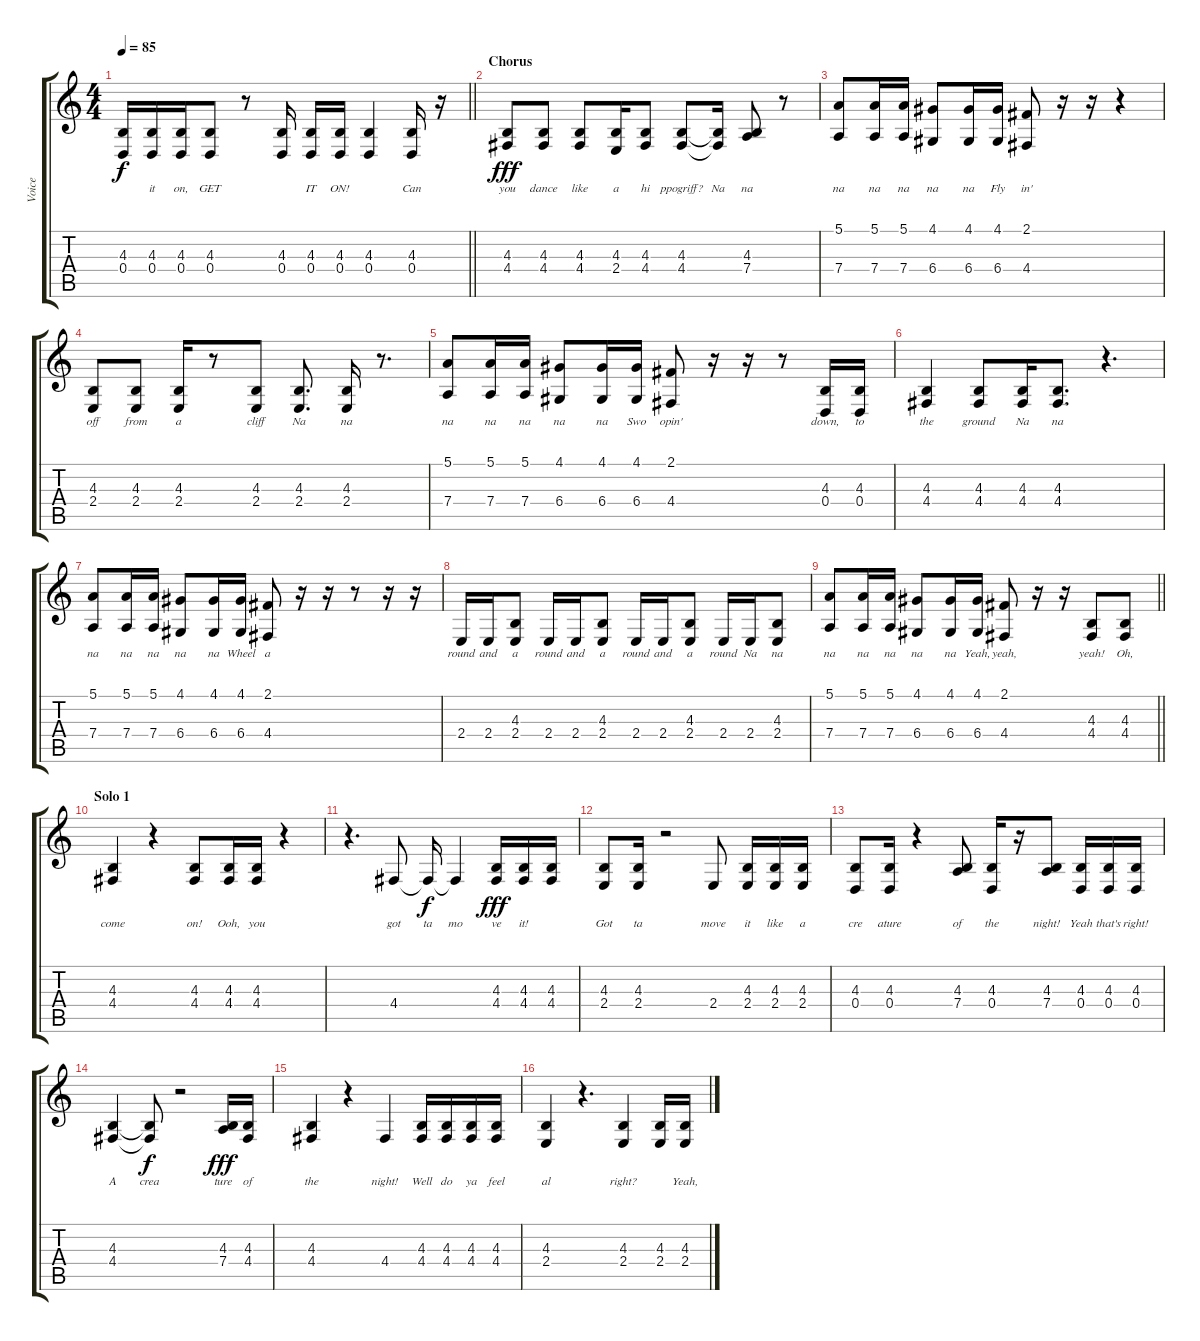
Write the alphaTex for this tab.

\track ("Voice" "Voice") {instrument tenorsax}
\staff {score tabs}
\tuning (E4 B3 G3 D3 A2 E2) {hide}
\ts (4 4)
\tempo 85
\clef g2
\barLineRight lightlight
\ks c
(4.3 0.4).16{lyrics (0 "") lyrics (1 "") lyrics (2 "") lyrics (3 "") lyrics (4 "") dy f} (4.3 0.4).16{lyrics (0 "it") lyrics (1 "") lyrics (2 "") lyrics (3 "") lyrics (4 "")} (4.3 0.4).16{lyrics (0 "on,") lyrics (1 "") lyrics (2 "") lyrics (3 "") lyrics (4 "")} (4.3 0.4).8{lyrics (0 "GET") lyrics (1 "") lyrics (2 "") lyrics (3 "") lyrics (4 "")} r.8 (4.3 0.4).16{lyrics (0 "") lyrics (1 "") lyrics (2 "") lyrics (3 "") lyrics (4 "")} (4.3 0.4).16{lyrics (0 "IT") lyrics (1 "") lyrics (2 "") lyrics (3 "") lyrics (4 "")} (4.3 0.4).16{lyrics (0 "ON!") lyrics (1 "") lyrics (2 "") lyrics (3 "") lyrics (4 "")} (4.3 0.4).4{lyrics (0 "") lyrics (1 "") lyrics (2 "") lyrics (3 "") lyrics (4 "")} (4.3 0.4).16{lyrics (0 "Can") lyrics (1 "") lyrics (2 "") lyrics (3 "") lyrics (4 "")} r.16 |
\section ("" "Chorus")
(4.3 4.4).8{lyrics (0 "you") lyrics (1 "") lyrics (2 "") lyrics (3 "") lyrics (4 "") dy fff} (4.3 4.4).8{lyrics (0 "dance") lyrics (1 "") lyrics (2 "") lyrics (3 "") lyrics (4 "")} (4.3 4.4).8{lyrics (0 "like") lyrics (1 "") lyrics (2 "") lyrics (3 "") lyrics (4 "")} (4.3 2.4).16{lyrics (0 "a") lyrics (1 "") lyrics (2 "") lyrics (3 "") lyrics (4 "")} (4.3 4.4).8{lyrics (0 "hi") lyrics (1 "") lyrics (2 "") lyrics (3 "") lyrics (4 "")} (4.3 4.4).8{lyrics (0 "ppogriff?") lyrics (1 "") lyrics (2 "") lyrics (3 "") lyrics (4 "")} (4.3{t} 4.4{t}).16{lyrics (0 "Na") lyrics (1 "") lyrics (2 "") lyrics (3 "") lyrics (4 "")} (4.3 7.4).8{lyrics (0 "na") lyrics (1 "") lyrics (2 "") lyrics (3 "") lyrics (4 "")} r.8 |
(5.1 7.4).8{lyrics (0 "na") lyrics (1 "") lyrics (2 "") lyrics (3 "") lyrics (4 "")} (5.1 7.4).16{lyrics (0 "na") lyrics (1 "") lyrics (2 "") lyrics (3 "") lyrics (4 "")} (5.1 7.4).16{lyrics (0 "na") lyrics (1 "") lyrics (2 "") lyrics (3 "") lyrics (4 "")} (4.1 6.4).8{lyrics (0 "na") lyrics (1 "") lyrics (2 "") lyrics (3 "") lyrics (4 "")} (4.1 6.4).16{lyrics (0 "na") lyrics (1 "") lyrics (2 "") lyrics (3 "") lyrics (4 "")} (4.1 6.4).16{lyrics (0 "Fly") lyrics (1 "") lyrics (2 "") lyrics (3 "") lyrics (4 "")} (2.1 4.4).8{lyrics (0 "in'") lyrics (1 "") lyrics (2 "") lyrics (3 "") lyrics (4 "")} r.16 r.16 r.4 |
(4.3 2.4).8{lyrics (0 "off") lyrics (1 "") lyrics (2 "") lyrics (3 "") lyrics (4 "")} (4.3 2.4).8{lyrics (0 "from") lyrics (1 "") lyrics (2 "") lyrics (3 "") lyrics (4 "")} (4.3 2.4).16{lyrics (0 "a") lyrics (1 "") lyrics (2 "") lyrics (3 "") lyrics (4 "")} r.8 (4.3 2.4).8{lyrics (0 "cliff") lyrics (1 "") lyrics (2 "") lyrics (3 "") lyrics (4 "")} (4.3 2.4).8{d lyrics (0 "Na") lyrics (1 "") lyrics (2 "") lyrics (3 "") lyrics (4 "")} (4.3 2.4).16{lyrics (0 "na") lyrics (1 "") lyrics (2 "") lyrics (3 "") lyrics (4 "")} r.8{d} |
(5.1 7.4).8{lyrics (0 "na") lyrics (1 "") lyrics (2 "") lyrics (3 "") lyrics (4 "")} (5.1 7.4).16{lyrics (0 "na") lyrics (1 "") lyrics (2 "") lyrics (3 "") lyrics (4 "")} (5.1 7.4).16{lyrics (0 "na") lyrics (1 "") lyrics (2 "") lyrics (3 "") lyrics (4 "")} (4.1 6.4).8{lyrics (0 "na") lyrics (1 "") lyrics (2 "") lyrics (3 "") lyrics (4 "")} (4.1 6.4).16{lyrics (0 "na") lyrics (1 "") lyrics (2 "") lyrics (3 "") lyrics (4 "")} (4.1 6.4).16{lyrics (0 "Swo") lyrics (1 "") lyrics (2 "") lyrics (3 "") lyrics (4 "")} (2.1 4.4).8{lyrics (0 "opin'") lyrics (1 "") lyrics (2 "") lyrics (3 "") lyrics (4 "")} r.16 r.16 r.8 (4.3 0.4).16{lyrics (0 "down,") lyrics (1 "") lyrics (2 "") lyrics (3 "") lyrics (4 "")} (4.3 0.4).16{lyrics (0 "to") lyrics (1 "") lyrics (2 "") lyrics (3 "") lyrics (4 "")} |
(4.3 4.4).4{lyrics (0 "the") lyrics (1 "") lyrics (2 "") lyrics (3 "") lyrics (4 "")} (4.3 4.4).8{lyrics (0 "ground") lyrics (1 "") lyrics (2 "") lyrics (3 "") lyrics (4 "")} (4.3 4.4).16{lyrics (0 "Na") lyrics (1 "") lyrics (2 "") lyrics (3 "") lyrics (4 "")} (4.3 4.4).8{d lyrics (0 "na") lyrics (1 "") lyrics (2 "") lyrics (3 "") lyrics (4 "")} r.4{d} |
(5.1 7.4).8{lyrics (0 "na") lyrics (1 "") lyrics (2 "") lyrics (3 "") lyrics (4 "")} (5.1 7.4).16{lyrics (0 "na") lyrics (1 "") lyrics (2 "") lyrics (3 "") lyrics (4 "")} (5.1 7.4).16{lyrics (0 "na") lyrics (1 "") lyrics (2 "") lyrics (3 "") lyrics (4 "")} (4.1 6.4).8{lyrics (0 "na") lyrics (1 "") lyrics (2 "") lyrics (3 "") lyrics (4 "")} (4.1 6.4).16{lyrics (0 "na") lyrics (1 "") lyrics (2 "") lyrics (3 "") lyrics (4 "")} (4.1 6.4).16{lyrics (0 "Wheel") lyrics (1 "") lyrics (2 "") lyrics (3 "") lyrics (4 "")} (2.1 4.4).8{lyrics (0 "a") lyrics (1 "") lyrics (2 "") lyrics (3 "") lyrics (4 "")} r.16 r.16 r.8 r.16 r.16 |
2.4.16{lyrics (0 "round") lyrics (1 "") lyrics (2 "") lyrics (3 "") lyrics (4 "")} 2.4.16{lyrics (0 "and") lyrics (1 "") lyrics (2 "") lyrics (3 "") lyrics (4 "")} (4.3 2.4).8{lyrics (0 "a") lyrics (1 "") lyrics (2 "") lyrics (3 "") lyrics (4 "")} 2.4.16{lyrics (0 "round") lyrics (1 "") lyrics (2 "") lyrics (3 "") lyrics (4 "")} 2.4.16{lyrics (0 "and") lyrics (1 "") lyrics (2 "") lyrics (3 "") lyrics (4 "")} (4.3 2.4).8{lyrics (0 "a") lyrics (1 "") lyrics (2 "") lyrics (3 "") lyrics (4 "")} 2.4.16{lyrics (0 "round") lyrics (1 "") lyrics (2 "") lyrics (3 "") lyrics (4 "")} 2.4.16{lyrics (0 "and") lyrics (1 "") lyrics (2 "") lyrics (3 "") lyrics (4 "")} (4.3 2.4).8{lyrics (0 "a") lyrics (1 "") lyrics (2 "") lyrics (3 "") lyrics (4 "")} 2.4.16{lyrics (0 "round") lyrics (1 "") lyrics (2 "") lyrics (3 "") lyrics (4 "")} 2.4.16{lyrics (0 "Na") lyrics (1 "") lyrics (2 "") lyrics (3 "") lyrics (4 "")} (4.3 2.4).8{lyrics (0 "na") lyrics (1 "") lyrics (2 "") lyrics (3 "") lyrics (4 "")} |
\barLineRight lightlight
(5.1 7.4).8{lyrics (0 "na") lyrics (1 "") lyrics (2 "") lyrics (3 "") lyrics (4 "")} (5.1 7.4).16{lyrics (0 "na") lyrics (1 "") lyrics (2 "") lyrics (3 "") lyrics (4 "")} (5.1 7.4).16{lyrics (0 "na") lyrics (1 "") lyrics (2 "") lyrics (3 "") lyrics (4 "")} (4.1 6.4).8{lyrics (0 "na") lyrics (1 "") lyrics (2 "") lyrics (3 "") lyrics (4 "")} (4.1 6.4).16{lyrics (0 "na") lyrics (1 "") lyrics (2 "") lyrics (3 "") lyrics (4 "")} (4.1 6.4).16{lyrics (0 "Yeah,") lyrics (1 "") lyrics (2 "") lyrics (3 "") lyrics (4 "")} (2.1 4.4).8{lyrics (0 "yeah,") lyrics (1 "") lyrics (2 "") lyrics (3 "") lyrics (4 "")} r.16 r.16 (4.3 4.4).8{lyrics (0 "yeah!") lyrics (1 "") lyrics (2 "") lyrics (3 "") lyrics (4 "")} (4.3 4.4).8{lyrics (0 "Oh,") lyrics (1 "") lyrics (2 "") lyrics (3 "") lyrics (4 "")} |
\section ("" "Solo 1")
(4.3 4.4).4{lyrics (0 "come") lyrics (1 "") lyrics (2 "") lyrics (3 "") lyrics (4 "")} r.4 (4.3 4.4).8{lyrics (0 "on!") lyrics (1 "") lyrics (2 "") lyrics (3 "") lyrics (4 "")} (4.3 4.4).16{lyrics (0 "Ooh,") lyrics (1 "") lyrics (2 "") lyrics (3 "") lyrics (4 "")} (4.3 4.4).16{lyrics (0 "you") lyrics (1 "") lyrics (2 "") lyrics (3 "") lyrics (4 "")} r.4 |
r.4{d} 4.4.8{lyrics (0 "got") lyrics (1 "") lyrics (2 "") lyrics (3 "") lyrics (4 "")} 4.4{t}.16{lyrics (0 "ta") lyrics (1 "") lyrics (2 "") lyrics (3 "") lyrics (4 "") dy f} 4.4{t}.4{lyrics (0 "mo") lyrics (1 "") lyrics (2 "") lyrics (3 "") lyrics (4 "")} (4.3 4.4).16{lyrics (0 "ve") lyrics (1 "") lyrics (2 "") lyrics (3 "") lyrics (4 "") dy fff} (4.3 4.4).16{lyrics (0 "it!") lyrics (1 "") lyrics (2 "") lyrics (3 "") lyrics (4 "")} (4.3 4.4).16{lyrics (0 "") lyrics (1 "") lyrics (2 "") lyrics (3 "") lyrics (4 "")} |
(4.3 2.4).8{lyrics (0 "Got") lyrics (1 "") lyrics (2 "") lyrics (3 "") lyrics (4 "")} (4.3 2.4).16{lyrics (0 "ta") lyrics (1 "") lyrics (2 "") lyrics (3 "") lyrics (4 "")} r.2 2.4.8{lyrics (0 "move") lyrics (1 "") lyrics (2 "") lyrics (3 "") lyrics (4 "")} (4.3 2.4).16{lyrics (0 "it") lyrics (1 "") lyrics (2 "") lyrics (3 "") lyrics (4 "")} (4.3 2.4).16{lyrics (0 "like") lyrics (1 "") lyrics (2 "") lyrics (3 "") lyrics (4 "")} (4.3 2.4).16{lyrics (0 "a") lyrics (1 "") lyrics (2 "") lyrics (3 "") lyrics (4 "")} |
(4.3 0.4).8{lyrics (0 "cre") lyrics (1 "") lyrics (2 "") lyrics (3 "") lyrics (4 "")} (4.3 0.4).16{lyrics (0 "ature") lyrics (1 "") lyrics (2 "") lyrics (3 "") lyrics (4 "")} r.4 (4.3 7.4).8{lyrics (0 "of") lyrics (1 "") lyrics (2 "") lyrics (3 "") lyrics (4 "")} (4.3 0.4).16{lyrics (0 "the") lyrics (1 "") lyrics (2 "") lyrics (3 "") lyrics (4 "")} r.16 (4.3 7.4).8{lyrics (0 "night!") lyrics (1 "") lyrics (2 "") lyrics (3 "") lyrics (4 "")} (4.3 0.4).16{lyrics (0 "Yeah") lyrics (1 "") lyrics (2 "") lyrics (3 "") lyrics (4 "")} (4.3 0.4).16{lyrics (0 "that's") lyrics (1 "") lyrics (2 "") lyrics (3 "") lyrics (4 "")} (4.3 0.4).16{lyrics (0 "right!") lyrics (1 "") lyrics (2 "") lyrics (3 "") lyrics (4 "")} |
(4.3 4.4).4{lyrics (0 "A") lyrics (1 "") lyrics (2 "") lyrics (3 "") lyrics (4 "")} (4.3{t} 4.4{t}).8{lyrics (0 "crea") lyrics (1 "") lyrics (2 "") lyrics (3 "") lyrics (4 "") dy f} r.2 (4.3 7.4).16{lyrics (0 "ture") lyrics (1 "") lyrics (2 "") lyrics (3 "") lyrics (4 "") dy fff} (4.3 4.4).16{lyrics (0 "of") lyrics (1 "") lyrics (2 "") lyrics (3 "") lyrics (4 "")} |
(4.3 4.4).4{lyrics (0 "the") lyrics (1 "") lyrics (2 "") lyrics (3 "") lyrics (4 "")} r.4 4.4.4{lyrics (0 "night!") lyrics (1 "") lyrics (2 "") lyrics (3 "") lyrics (4 "")} (4.3 4.4).16{lyrics (0 "Well") lyrics (1 "") lyrics (2 "") lyrics (3 "") lyrics (4 "")} (4.3 4.4).16{lyrics (0 "do") lyrics (1 "") lyrics (2 "") lyrics (3 "") lyrics (4 "")} (4.3 4.4).16{lyrics (0 "ya") lyrics (1 "") lyrics (2 "") lyrics (3 "") lyrics (4 "")} (4.3 4.4).16{lyrics (0 "feel") lyrics (1 "") lyrics (2 "") lyrics (3 "") lyrics (4 "")} |
(4.3 2.4).4{lyrics (0 "al") lyrics (1 "") lyrics (2 "") lyrics (3 "") lyrics (4 "")} r.4{d} (4.3 2.4).4{lyrics (0 "right?") lyrics (1 "") lyrics (2 "") lyrics (3 "") lyrics (4 "")} (4.3 2.4).16{lyrics (0 "") lyrics (1 "") lyrics (2 "") lyrics (3 "") lyrics (4 "")} (4.3 2.4).16{lyrics (0 "Yeah,") lyrics (1 "") lyrics (2 "") lyrics (3 "") lyrics (4 "")}
